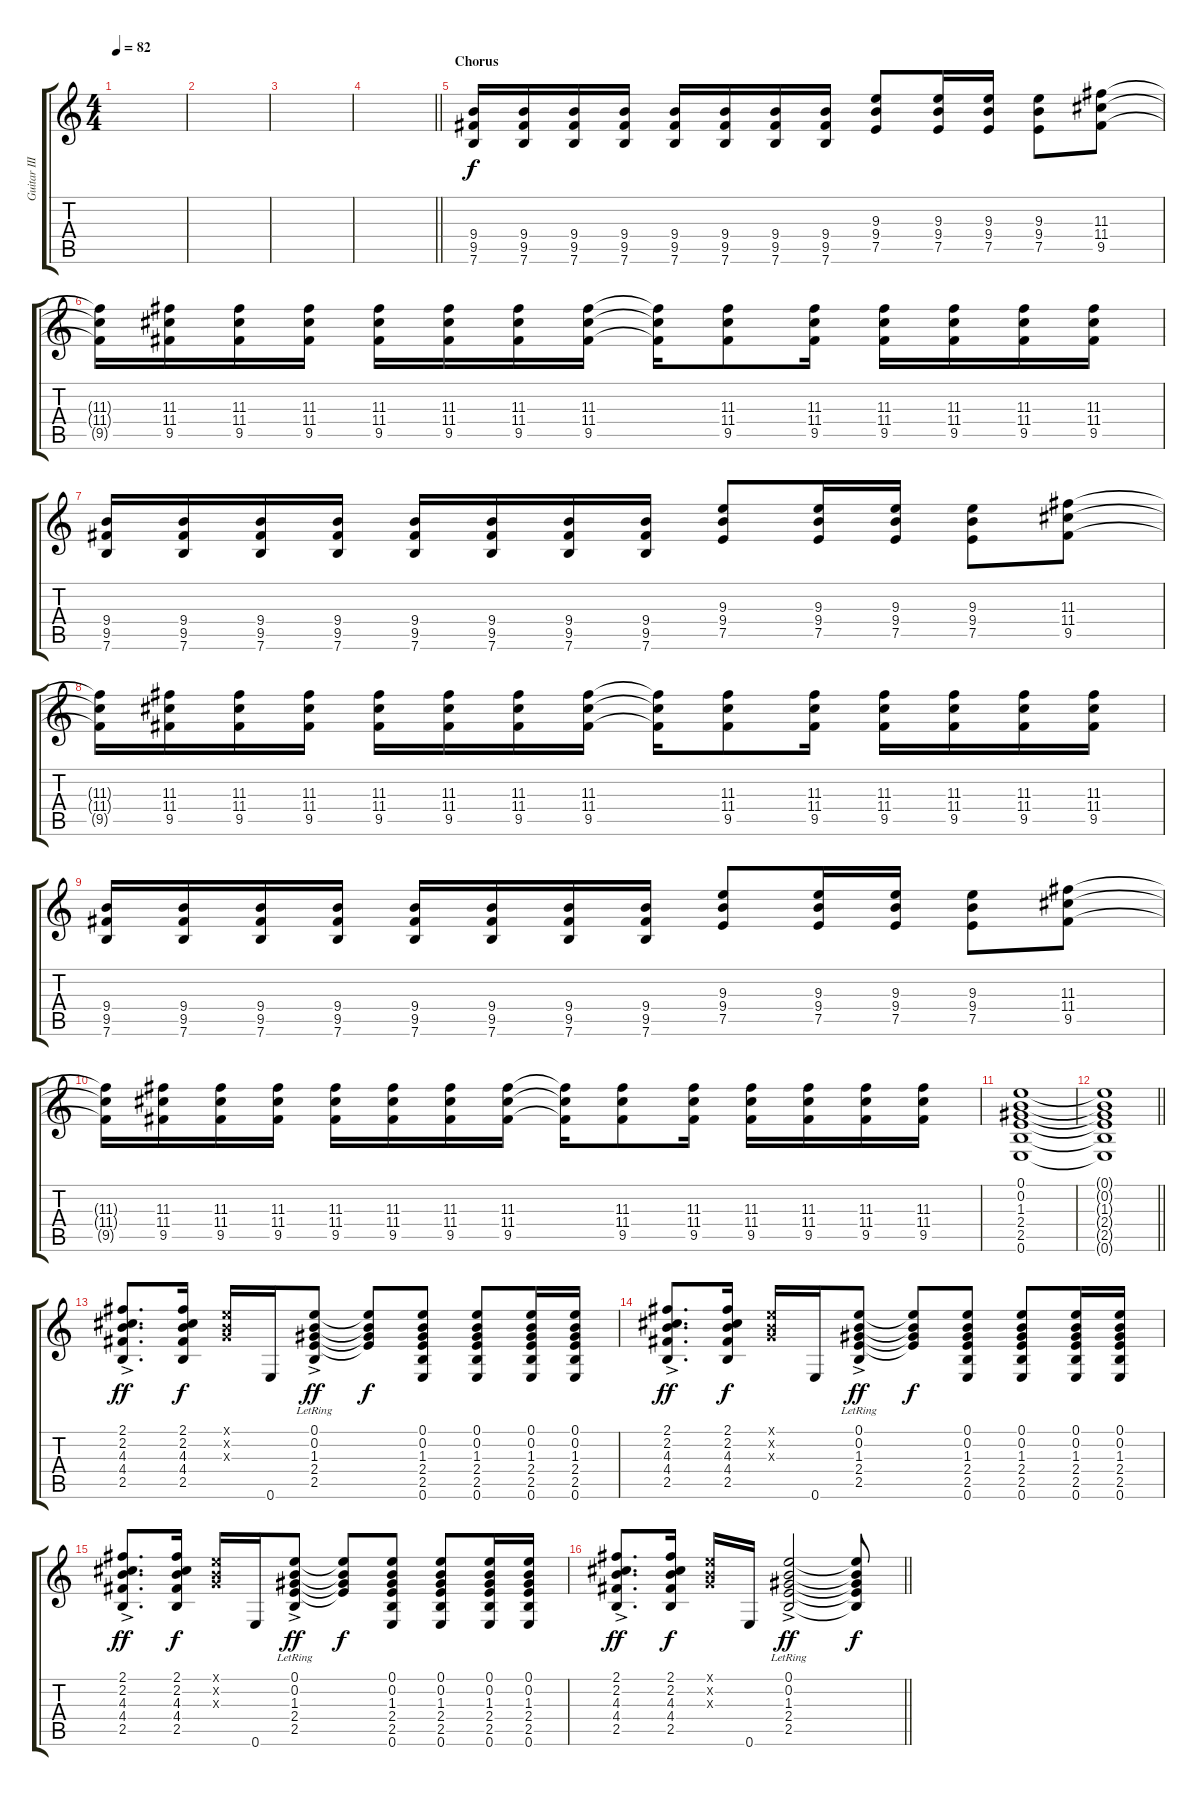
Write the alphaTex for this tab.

\track ("Guitar III" "Guitar III") {instrument distortionguitar}
\staff {score tabs}
\tuning (E4 B3 G3 D3 A2 E2) {hide}
\ts (4 4)
\tempo 82
\clef g2
\ks c
|
|
|
\barLineRight lightlight
|
\section ("" "Chorus")
(9.4 9.5 7.6).16 (9.4 9.5 7.6).16 (9.4 9.5 7.6).16 (9.4 9.5 7.6).16 (9.4 9.5 7.6).16 (9.4 9.5 7.6).16 (9.4 9.5 7.6).16 (9.4 9.5 7.6).16 (9.3 9.4 7.5).8 (9.3 9.4 7.5).16 (9.3 9.4 7.5).16 (9.3 9.4 7.5).8 (11.3 11.4 9.5).8 |
(11.3{t} 11.4{t} 9.5{t}).16 (11.3 11.4 9.5).16 (11.3 11.4 9.5).16 (11.3 11.4 9.5).16 (11.3 11.4 9.5).16 (11.3 11.4 9.5).16 (11.3 11.4 9.5).16 (11.3 11.4 9.5).16 (11.3{t} 11.4{t} 9.5{t}).16 (11.3 11.4 9.5).8 (11.3 11.4 9.5).16 (11.3 11.4 9.5).16 (11.3 11.4 9.5).16 (11.3 11.4 9.5).16 (11.3 11.4 9.5).16 |
(9.4 9.5 7.6).16 (9.4 9.5 7.6).16 (9.4 9.5 7.6).16 (9.4 9.5 7.6).16 (9.4 9.5 7.6).16 (9.4 9.5 7.6).16 (9.4 9.5 7.6).16 (9.4 9.5 7.6).16 (9.3 9.4 7.5).8 (9.3 9.4 7.5).16 (9.3 9.4 7.5).16 (9.3 9.4 7.5).8 (11.3 11.4 9.5).8 |
(11.3{t} 11.4{t} 9.5{t}).16 (11.3 11.4 9.5).16 (11.3 11.4 9.5).16 (11.3 11.4 9.5).16 (11.3 11.4 9.5).16 (11.3 11.4 9.5).16 (11.3 11.4 9.5).16 (11.3 11.4 9.5).16 (11.3{t} 11.4{t} 9.5{t}).16 (11.3 11.4 9.5).8 (11.3 11.4 9.5).16 (11.3 11.4 9.5).16 (11.3 11.4 9.5).16 (11.3 11.4 9.5).16 (11.3 11.4 9.5).16 |
(9.4 9.5 7.6).16 (9.4 9.5 7.6).16 (9.4 9.5 7.6).16 (9.4 9.5 7.6).16 (9.4 9.5 7.6).16 (9.4 9.5 7.6).16 (9.4 9.5 7.6).16 (9.4 9.5 7.6).16 (9.3 9.4 7.5).8 (9.3 9.4 7.5).16 (9.3 9.4 7.5).16 (9.3 9.4 7.5).8 (11.3 11.4 9.5).8 |
(11.3{t} 11.4{t} 9.5{t}).16 (11.3 11.4 9.5).16 (11.3 11.4 9.5).16 (11.3 11.4 9.5).16 (11.3 11.4 9.5).16 (11.3 11.4 9.5).16 (11.3 11.4 9.5).16 (11.3 11.4 9.5).16 (11.3{t} 11.4{t} 9.5{t}).16 (11.3 11.4 9.5).8 (11.3 11.4 9.5).16 (11.3 11.4 9.5).16 (11.3 11.4 9.5).16 (11.3 11.4 9.5).16 (11.3 11.4 9.5).16 |
(0.1 0.2 1.3 2.4 2.5 0.6).1 |
\barLineRight lightlight
(0.1{t} 0.2{t} 1.3{t} 2.4{t} 2.5{t} 0.6{t}).1 |
(2.1 2.2 4.3 4.4{ac} 2.5{ac}).8{d dy ff instrument electricguitarclean} (2.1 2.2 4.3 4.4 2.5).16{dy f} (0.1{x} 0.2{x} 0.3{x}).16 0.6.16 (0.1{ac lr} 0.2{ac lr} 1.3{ac lr} 2.4{ac lr} 2.5{ac lr}).8{dy ff} (0.1{t} 0.2{t} 1.3{t} 2.4{t}).8{dy f} (0.1 0.2 1.3 2.4 2.5 0.6).8 (0.1 0.2 1.3 2.4 2.5 0.6).8 (0.1 0.2 1.3 2.4 2.5 0.6).16 (0.1 0.2 1.3 2.4 2.5 0.6).16 |
(2.1 2.2 4.3 4.4{ac} 2.5{ac}).8{d dy ff} (2.1 2.2 4.3 4.4 2.5).16{dy f} (0.1{x} 0.2{x} 0.3{x}).16 0.6.16 (0.1{ac lr} 0.2{ac lr} 1.3{ac lr} 2.4{ac lr} 2.5{ac lr}).8{dy ff} (0.1{t} 0.2{t} 1.3{t} 2.4{t}).8{dy f} (0.1 0.2 1.3 2.4 2.5 0.6).8 (0.1 0.2 1.3 2.4 2.5 0.6).8 (0.1 0.2 1.3 2.4 2.5 0.6).16 (0.1 0.2 1.3 2.4 2.5 0.6).16 |
(2.1 2.2 4.3 4.4{ac} 2.5{ac}).8{d dy ff} (2.1 2.2 4.3 4.4 2.5).16{dy f} (0.1{x} 0.2{x} 0.3{x}).16 0.6.16 (0.1{ac lr} 0.2{ac lr} 1.3{ac lr} 2.4{ac lr} 2.5{ac lr}).8{dy ff} (0.1{t} 0.2{t} 1.3{t} 2.4{t}).8{dy f} (0.1 0.2 1.3 2.4 2.5 0.6).8 (0.1 0.2 1.3 2.4 2.5 0.6).8 (0.1 0.2 1.3 2.4 2.5 0.6).16 (0.1 0.2 1.3 2.4 2.5 0.6).16 |
\barLineRight lightlight
(2.1 2.2 4.3 4.4{ac} 2.5{ac}).8{d dy ff} (2.1 2.2 4.3 4.4 2.5).16{dy f} (0.1{x} 0.2{x} 0.3{x}).16 0.6.16 (0.1{ac lr} 0.2{ac lr} 1.3{ac lr} 2.4{ac lr} 2.5{ac lr}).2{dy ff} (0.1{t} 0.2{t} 1.3{t} 2.4{t} 2.5{t}).8{dy f}
